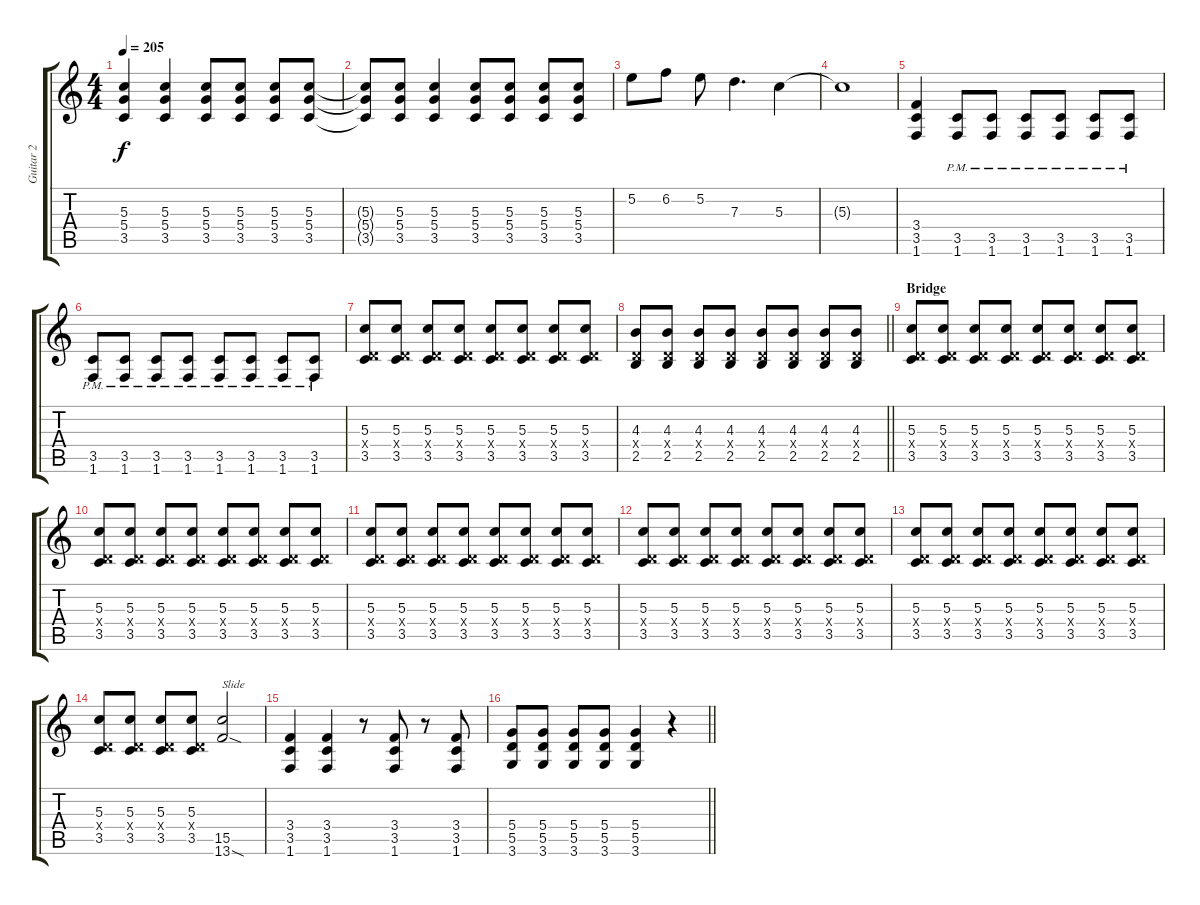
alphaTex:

\track ("Guitar 2" "Guitar 2") {instrument overdrivenguitar}
\staff {score tabs}
\tuning (E4 B3 G3 D3 A2 E2) {hide}
\ts (4 4)
\tempo 205
\clef g2
\ks c
(5.3 5.4 3.5).4{dy f} (5.3 5.4 3.5).4 (5.3 5.4 3.5).8 (5.3 5.4 3.5).8 (5.3 5.4 3.5).8 (5.3 5.4 3.5).8 |
(5.3{t} 5.4{t} 3.5{t}).8 (5.3 5.4 3.5).8 (5.3 5.4 3.5).4 (5.3 5.4 3.5).8 (5.3 5.4 3.5).8 (5.3 5.4 3.5).8 (5.3 5.4 3.5).8 |
5.2.8{volume 16} 6.2.8 5.2.8 7.3.4{d} 5.3.4 |
5.3{t}.1 |
(3.4 3.5 1.6).4{volume 10} (3.5{pm} 1.6{pm}).8 (3.5{pm} 1.6{pm}).8 (3.5{pm} 1.6{pm}).8 (3.5{pm} 1.6{pm}).8 (3.5{pm} 1.6{pm}).8 (3.5{pm} 1.6{pm}).8 |
(3.5{pm} 1.6{pm}).8 (3.5{pm} 1.6{pm}).8 (3.5{pm} 1.6{pm}).8 (3.5{pm} 1.6{pm}).8 (3.5{pm} 1.6{pm}).8 (3.5{pm} 1.6{pm}).8 (3.5{pm} 1.6{pm}).8 (3.5{pm} 1.6{pm}).8 |
(5.3 0.4{x} 3.5).8 (5.3 0.4{x} 3.5).8 (5.3 0.4{x} 3.5).8 (5.3 0.4{x} 3.5).8 (5.3 0.4{x} 3.5).8 (5.3 0.4{x} 3.5).8 (5.3 0.4{x} 3.5).8 (5.3 0.4{x} 3.5).8 |
\barLineRight lightlight
(4.3 0.4{x} 2.5).8 (4.3 0.4{x} 2.5).8 (4.3 0.4{x} 2.5).8 (4.3 0.4{x} 2.5).8 (4.3 0.4{x} 2.5).8 (4.3 0.4{x} 2.5).8 (4.3 0.4{x} 2.5).8 (4.3 0.4{x} 2.5).8 |
\section ("" "Bridge")
(5.3 0.4{x} 3.5).8 (5.3 0.4{x} 3.5).8 (5.3 0.4{x} 3.5).8 (5.3 0.4{x} 3.5).8 (5.3 0.4{x} 3.5).8 (5.3 0.4{x} 3.5).8 (5.3 0.4{x} 3.5).8 (5.3 0.4{x} 3.5).8 |
(5.3 0.4{x} 3.5).8 (5.3 0.4{x} 3.5).8 (5.3 0.4{x} 3.5).8 (5.3 0.4{x} 3.5).8 (5.3 0.4{x} 3.5).8 (5.3 0.4{x} 3.5).8 (5.3 0.4{x} 3.5).8 (5.3 0.4{x} 3.5).8 |
(5.3 0.4{x} 3.5).8 (5.3 0.4{x} 3.5).8 (5.3 0.4{x} 3.5).8 (5.3 0.4{x} 3.5).8 (5.3 0.4{x} 3.5).8 (5.3 0.4{x} 3.5).8 (5.3 0.4{x} 3.5).8 (5.3 0.4{x} 3.5).8 |
(5.3 0.4{x} 3.5).8 (5.3 0.4{x} 3.5).8 (5.3 0.4{x} 3.5).8 (5.3 0.4{x} 3.5).8 (5.3 0.4{x} 3.5).8 (5.3 0.4{x} 3.5).8 (5.3 0.4{x} 3.5).8 (5.3 0.4{x} 3.5).8 |
(5.3 0.4{x} 3.5).8 (5.3 0.4{x} 3.5).8 (5.3 0.4{x} 3.5).8 (5.3 0.4{x} 3.5).8 (5.3 0.4{x} 3.5).8 (5.3 0.4{x} 3.5).8 (5.3 0.4{x} 3.5).8 (5.3 0.4{x} 3.5).8 |
(5.3 0.4{x} 3.5).8 (5.3 0.4{x} 3.5).8 (5.3 0.4{x} 3.5).8 (5.3 0.4{x} 3.5).8 (15.5 13.6{sod}).2{txt "Slide"} |
(3.4 3.5 1.6).4 (3.4 3.5 1.6).4 r.8 (3.4 3.5 1.6).8 r.8 (3.4 3.5 1.6).8 |
\barLineRight lightlight
(5.4 5.5 3.6).8 (5.4 5.5 3.6).8 (5.4 5.5 3.6).8 (5.4 5.5 3.6).8 (5.4 5.5 3.6).4 r.4
